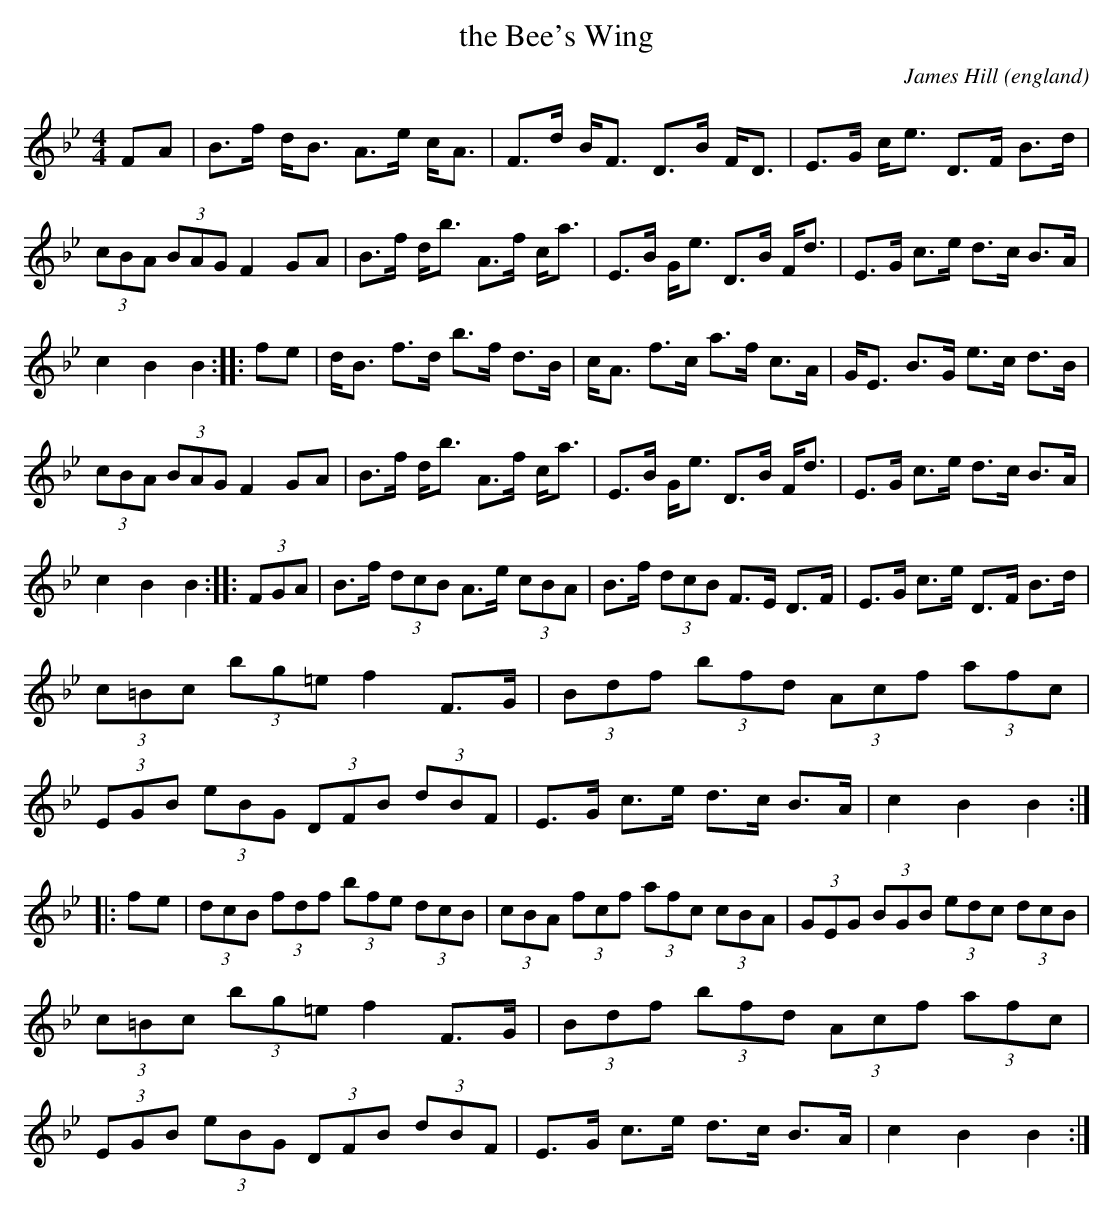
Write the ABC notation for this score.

X:1
T:the Bee's Wing
O:england
M:4/4
C:James Hill
K:Bb
FA|\
B>f d<B A>e c<A|F>d B<F D>B F<D|\
E>G c<e D>F B>d|(3cBA (3BAG F2 GA|\
B>f d<b A>f c<a|E>B G<e D>B F<d|\
E>G c>e d>c B>A|c2B2 B2::\
fe|\
d<B f>d b>f d>B|c<A f>c a>f c>A|\
G<E B>G e>c d>B|(3cBA (3BAG F2 GA|\
B>f d<b A>f c<a|E>B G<e D>B F<d|\
E>G c>e d>c B>A|c2B2 B2::\
(3FGA|\
B>f (3dcB A>e (3cBA|B>f (3dcB F>E D>F|\
E>G c>e D>F B>d|(3c=Bc (3bg=e f2 F>G|\
(3Bdf (3bfd (3Acf (3afc|\
(3EGB (3eBG (3DFB (3dBF|\
E>G c>e d>c B>A|c2B2 B2::
fe|\
(3dcB (3fdf (3bfe (3dcB|\
(3cBA (3fcf (3afc (3cBA|\
(3GEG (3BGB (3edc (3dcB|\
(3c=Bc (3bg=e f2 F>G|\
(3Bdf (3bfd (3Acf (3afc|\
(3EGB (3eBG (3DFB (3dBF|\
E>G c>e d>c B>A|c2B2 B2:|
